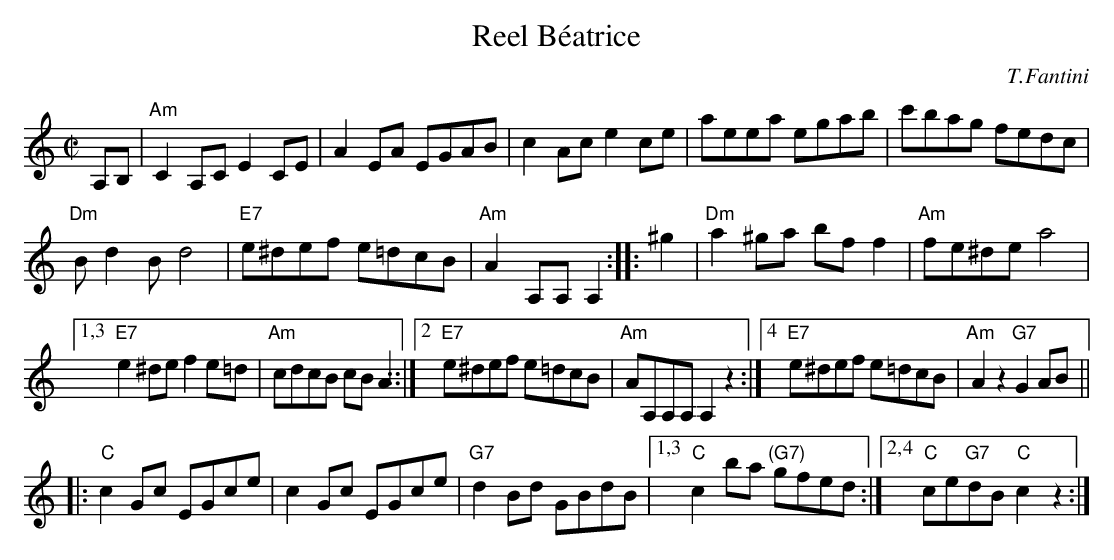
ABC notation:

X:1
T: Reel Béatrice
C: T.Fantini
M: C|
L: 1/8
K: Am
A,B, | "Am"C2A,C E2CE | A2EA EGAB | c2Ac e2ce | aeea egab | c'bag fedc |
"Dm"Bd2B d4 | "E7"e^def e=dcB | "Am"A2A,A, A,2 :: ^g2 | "Dm"a2^ga bff2 | "Am"fe^de a4 |
[1,3 "E7"e2^de f2e=d | "Am"cdcB cBA2 ::|2 "E7"e^def e=dcB | "Am"AA,A,A, A,2z2 :|4 "E7"e^def e=dcB | "Am"A2z2 "G7"G2AB ||
|: "C"c2Gc EGce | c2Gc EGce | "G7"d2Bd GBdB | [1,3 "C"c2ba "(G7)"gfed :|2,4 "C"ce"G7"dB "C"c2z2 :|
